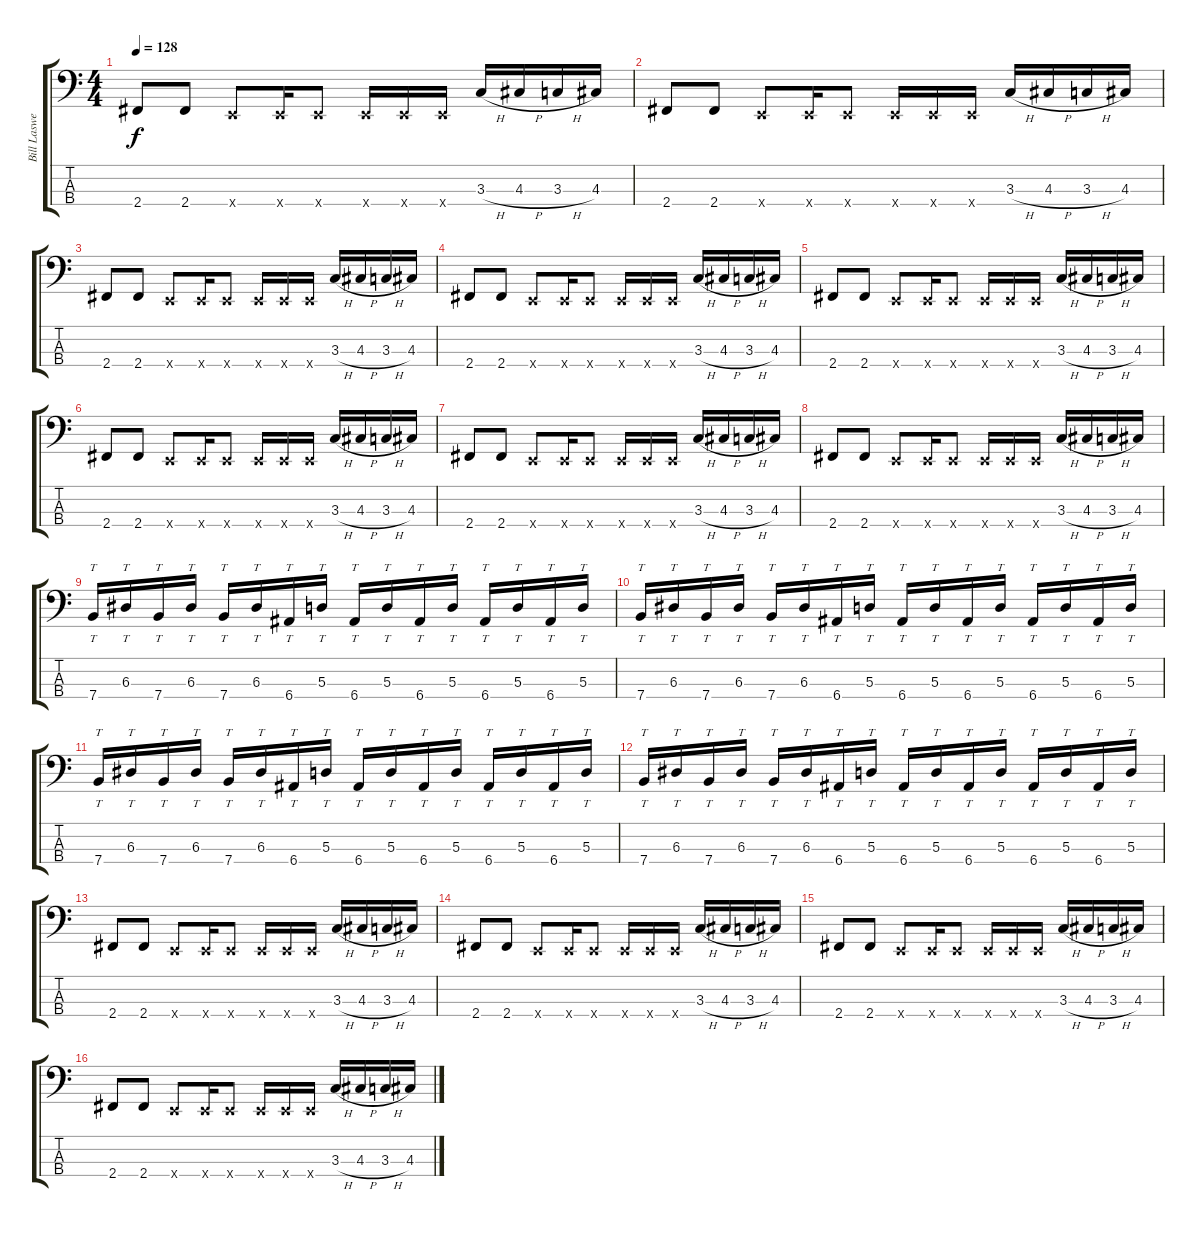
\track ("Bill Laswell" "Bill Laswe") {instrument electricbasspick}
\staff {score tabs}
\tuning (G2 D2 A1 E1) {hide}
\ts (4 4)
\tempo 128
\clef f4
\ks c
2.4.8{dy f} 2.4.8 0.4{x}.8 0.4{x}.16 0.4{x}.8 0.4{x}.16 0.4{x}.16 0.4{x}.16 3.3{h}.16 4.3{h}.16 3.3{h}.16 4.3.16 |
2.4.8 2.4.8 0.4{x}.8 0.4{x}.16 0.4{x}.8 0.4{x}.16 0.4{x}.16 0.4{x}.16 3.3{h}.16 4.3{h}.16 3.3{h}.16 4.3.16 |
2.4.8 2.4.8 0.4{x}.8 0.4{x}.16 0.4{x}.8 0.4{x}.16 0.4{x}.16 0.4{x}.16 3.3{h}.16 4.3{h}.16 3.3{h}.16 4.3.16 |
2.4.8 2.4.8 0.4{x}.8 0.4{x}.16 0.4{x}.8 0.4{x}.16 0.4{x}.16 0.4{x}.16 3.3{h}.16 4.3{h}.16 3.3{h}.16 4.3.16 |
2.4.8 2.4.8 0.4{x}.8 0.4{x}.16 0.4{x}.8 0.4{x}.16 0.4{x}.16 0.4{x}.16 3.3{h}.16 4.3{h}.16 3.3{h}.16 4.3.16 |
2.4.8 2.4.8 0.4{x}.8 0.4{x}.16 0.4{x}.8 0.4{x}.16 0.4{x}.16 0.4{x}.16 3.3{h}.16 4.3{h}.16 3.3{h}.16 4.3.16 |
2.4.8 2.4.8 0.4{x}.8 0.4{x}.16 0.4{x}.8 0.4{x}.16 0.4{x}.16 0.4{x}.16 3.3{h}.16 4.3{h}.16 3.3{h}.16 4.3.16 |
2.4.8 2.4.8 0.4{x}.8 0.4{x}.16 0.4{x}.8 0.4{x}.16 0.4{x}.16 0.4{x}.16 3.3{h}.16 4.3{h}.16 3.3{h}.16 4.3.16 |
7.4.16{tt} 6.3.16{tt} 7.4.16{tt} 6.3.16{tt} 7.4.16{tt} 6.3.16{tt} 6.4.16{tt} 5.3.16{tt} 6.4.16{tt} 5.3.16{tt} 6.4.16{tt} 5.3.16{tt} 6.4.16{tt} 5.3.16{tt} 6.4.16{tt} 5.3.16{tt} |
7.4.16{tt} 6.3.16{tt} 7.4.16{tt} 6.3.16{tt} 7.4.16{tt} 6.3.16{tt} 6.4.16{tt} 5.3.16{tt} 6.4.16{tt} 5.3.16{tt} 6.4.16{tt} 5.3.16{tt} 6.4.16{tt} 5.3.16{tt} 6.4.16{tt} 5.3.16{tt} |
7.4.16{tt} 6.3.16{tt} 7.4.16{tt} 6.3.16{tt} 7.4.16{tt} 6.3.16{tt} 6.4.16{tt} 5.3.16{tt} 6.4.16{tt} 5.3.16{tt} 6.4.16{tt} 5.3.16{tt} 6.4.16{tt} 5.3.16{tt} 6.4.16{tt} 5.3.16{tt} |
7.4.16{tt} 6.3.16{tt} 7.4.16{tt} 6.3.16{tt} 7.4.16{tt} 6.3.16{tt} 6.4.16{tt} 5.3.16{tt} 6.4.16{tt} 5.3.16{tt} 6.4.16{tt} 5.3.16{tt} 6.4.16{tt} 5.3.16{tt} 6.4.16{tt} 5.3.16{tt} |
2.4.8 2.4.8 0.4{x}.8 0.4{x}.16 0.4{x}.8 0.4{x}.16 0.4{x}.16 0.4{x}.16 3.3{h}.16 4.3{h}.16 3.3{h}.16 4.3.16 |
2.4.8 2.4.8 0.4{x}.8 0.4{x}.16 0.4{x}.8 0.4{x}.16 0.4{x}.16 0.4{x}.16 3.3{h}.16 4.3{h}.16 3.3{h}.16 4.3.16 |
2.4.8 2.4.8 0.4{x}.8 0.4{x}.16 0.4{x}.8 0.4{x}.16 0.4{x}.16 0.4{x}.16 3.3{h}.16 4.3{h}.16 3.3{h}.16 4.3.16 |
2.4.8 2.4.8 0.4{x}.8 0.4{x}.16 0.4{x}.8 0.4{x}.16 0.4{x}.16 0.4{x}.16 3.3{h}.16 4.3{h}.16 3.3{h}.16 4.3.16
